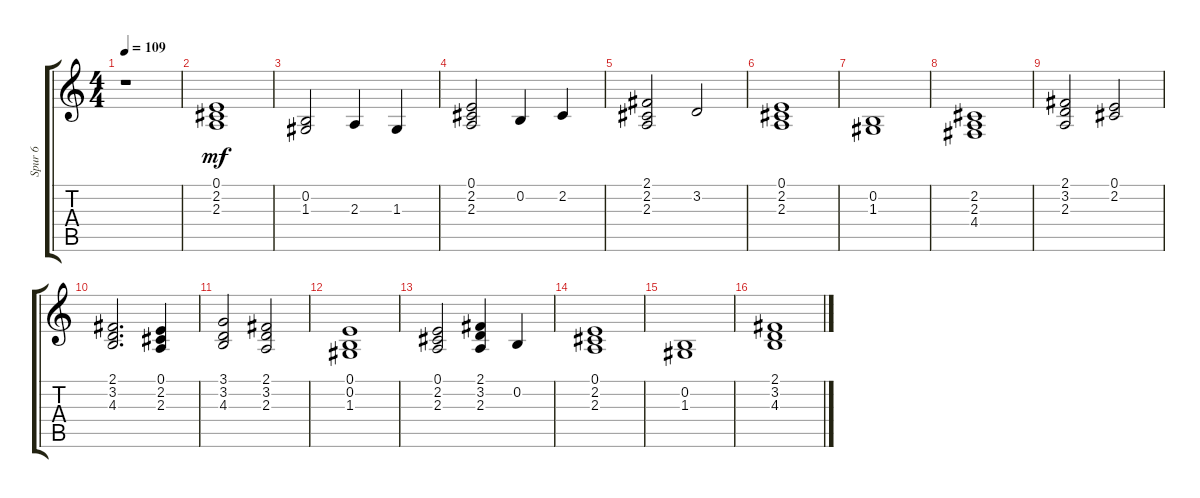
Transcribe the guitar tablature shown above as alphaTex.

\track ("Spur 6" "Spur 6") {instrument synthstrings1}
\staff {score tabs}
\tuning (E4 B3 G3 D3 A2 E2) {hide}
\ts (4 4)
\tempo 109
\clef g2
\ks c
r.1{dy mf} |
(0.1 2.2 2.3).1 |
(0.2 1.3).2 2.3.4 1.3.4 |
(0.1 2.2 2.3).2 0.2.4 2.2.4 |
(2.1 2.2 2.3).2 3.2.2 |
(0.1 2.2 2.3).1 |
(0.2 1.3).1 |
(2.2 2.3 4.4).1 |
(2.1 3.2 2.3).2 (0.1 2.2).2 |
(2.1 3.2 4.3).2{d} (0.1 2.2 2.3).4 |
(3.1 3.2 4.3).2 (2.1 3.2 2.3).2 |
(0.1 0.2 1.3).1 |
(0.1 2.2 2.3).2 (2.1 3.2 2.3).4 0.2.4 |
(0.1 2.2 2.3).1 |
(0.2 1.3).1 |
(2.1 3.2 4.3).1
